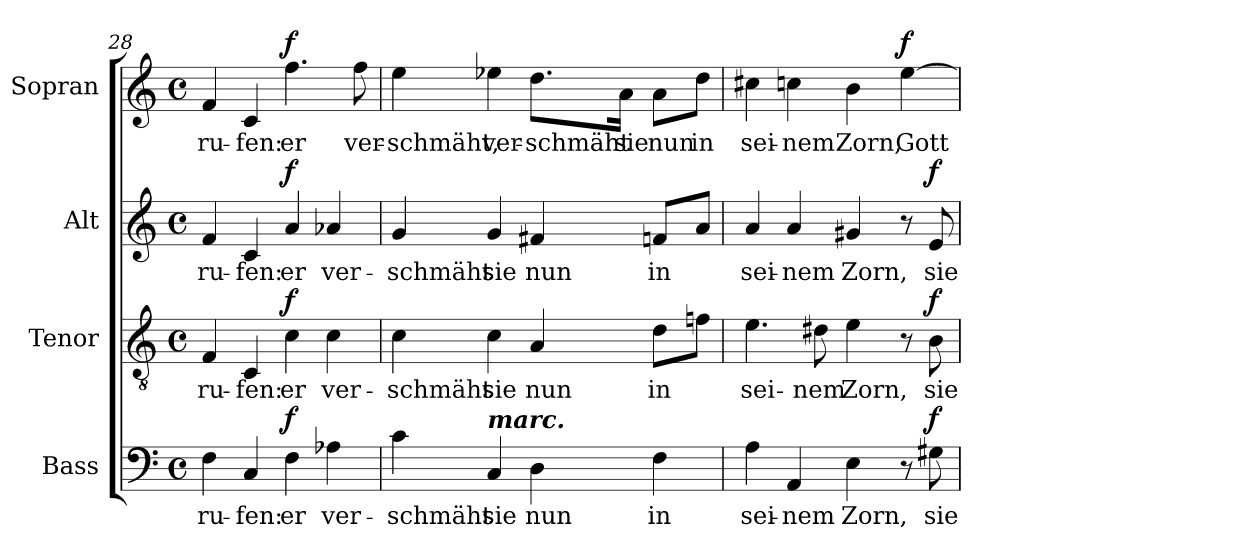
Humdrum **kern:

**kern	**text	**dynam	**kern	**text	**dynam	**kern	**text	**dynam	**kern	**text	**dynam
*part4	*part4	*part4	*part3	*part3	*part3	*part2	*part2	*part2	*part1	*part1	*part1
*staff4	*staff4	*staff4	*staff3	*staff3	*staff3	*staff2	*staff2	*staff2	*staff1	*staff1	*staff1
*I"Bass	*	*	*I"Tenor	*	*	*I"Alt	*	*	*I"Sopran	*	*
*I'B.	*	*	*I'T.	*	*	*I'A.	*	*	*I'S.	*	*
*clefF4	*	*	*clefGv2	*	*	*clefG2	*	*	*clefG2	*	*
*k[]	*	*	*k[]	*	*	*k[]	*	*	*k[]	*	*
*C:	*	*	*C:	*	*	*C:	*	*	*C:	*	*
*M4/4	*	*	*M4/4	*	*	*M4/4	*	*	*M4/4	*	*
*met(c)	*	*	*met(c)	*	*	*met(c)	*	*	*met(c)	*	*
=28	=28	=28	=28	=28	=28	=28	=28	=28	=28	=28	=28
!	!LO:LY:b	!	!	!LO:LY:b	!	!	!LO:LY:b	!	!	!LO:LY:b	!
4F\	-ru-	.	4F/	-ru-	.	4f/	-ru-	.	4f/	-ru-	.
!	!LO:LY:b	!	!	!LO:LY:b	!	!	!LO:LY:b	!	!	!LO:LY:b	!
4C/	-fen:	.	4C/	-fen:	.	4c/	-fen:	.	4c/	-fen:	.
!	!LO:LY:b	!LO:DY:a	!	!LO:LY:b	!LO:DY:a	!	!LO:LY:b	!LO:DY:a	!	!LO:LY:b	!LO:DY:a
4F\	er	f	4c\	er	f	4a/	er	f	4.ff\	er	f
!	!LO:LY:b	!	!	!LO:LY:b	!	!	!LO:LY:b	!	!	!	!
4A-X\	ver-	.	4c\	ver-	.	4a-X/	ver-	.	.	.	.
!	!	!	!	!	!	!	!	!	!	!LO:LY:b	!
.	.	.	.	.	.	.	.	.	8ff\	ver-	.
=29	=29	=29	=29	=29	=29	=29	=29	=29	=29	=29	=29
!	!LO:LY:b	!	!	!LO:LY:b	!	!	!LO:LY:b	!	!	!LO:LY:b	!
4c\	-schmäht	.	4c\	-schmäht	.	4g/	-schmäht	.	4ee\	-schmäht,	.
!LO:TX:a:Bi:t=marc.	!	!	!	!	!	!	!	!	!	!	!
!	!LO:LY:b	!	!	!LO:LY:b	!	!	!LO:LY:b	!	!	!LO:LY:b	!
4C/	sie	.	4c\	sie	.	4g/	sie	.	4ee-X\	ver-	.
!	!LO:LY:b	!	!	!LO:LY:b	!	!	!LO:LY:b	!	!	!LO:LY:b	!
4D\	nun	.	4A/	nun	.	4f#X/	nun	.	8.dd\L	-schmäht	.
!	!	!	!	!	!	!	!	!	!	!LO:LY:b	!
.	.	.	.	.	.	.	.	.	16a\Jk	sie	.
!	!LO:LY:b	!	!	!LO:LY:b	!	!	!LO:LY:b	!	!	!LO:LY:b	!
4F\	in	.	8d\L	in	.	8fn/L	in	.	8a\L	nun	.
!	!	!	!	!	!	!	!	!	!	!LO:LY:b	!
.	.	.	8fn\J	.	.	8a/J	.	.	8dd\J	in	.
!!LO:LB:g=z
=30	=30	=30	=30	=30	=30	=30	=30	=30	=30	=30	=30
!	!LO:LY:b	!	!	!LO:LY:b	!	!	!LO:LY:b	!	!	!LO:LY:b	!
4A\	sei-	.	4.e\	sei-	.	4a/	sei-	.	4cc#X\	sei-	.
!	!LO:LY:b	!	!	!	!	!	!LO:LY:b	!	!	!LO:LY:b	!
4AA/	-nem	.	.	.	.	4a/	-nem	.	4ccn\	-nem	.
!	!	!	!	!LO:LY:b	!	!	!	!	!	!	!
.	.	.	8d#X\	-nem	.	.	.	.	.	.	.
!	!LO:LY:b	!	!	!LO:LY:b	!	!	!LO:LY:b	!	!	!LO:LY:b	!
4E\	Zorn,	.	4e\	Zorn,	.	4g#X/	Zorn,	.	4b\	Zorn,	.
!	!	!	!	!	!	!	!	!	!	!LO:LY:b	!LO:DY:a
8r	.	.	8r	.	.	8r	.	.	[4ee\	Gott	f
!	!LO:LY:b	!LO:DY:a	!	!LO:LY:b	!LO:DY:a	!	!LO:LY:b	!LO:DY:a	!	!	!
8G#X\	sie	f	8B\	sie	f	8e/	sie	f	.	.	.
=	=	=	=	=	=	=	=	=	=	=	=
*-	*-	*-	*-	*-	*-	*-	*-	*-	*-	*-	*-
